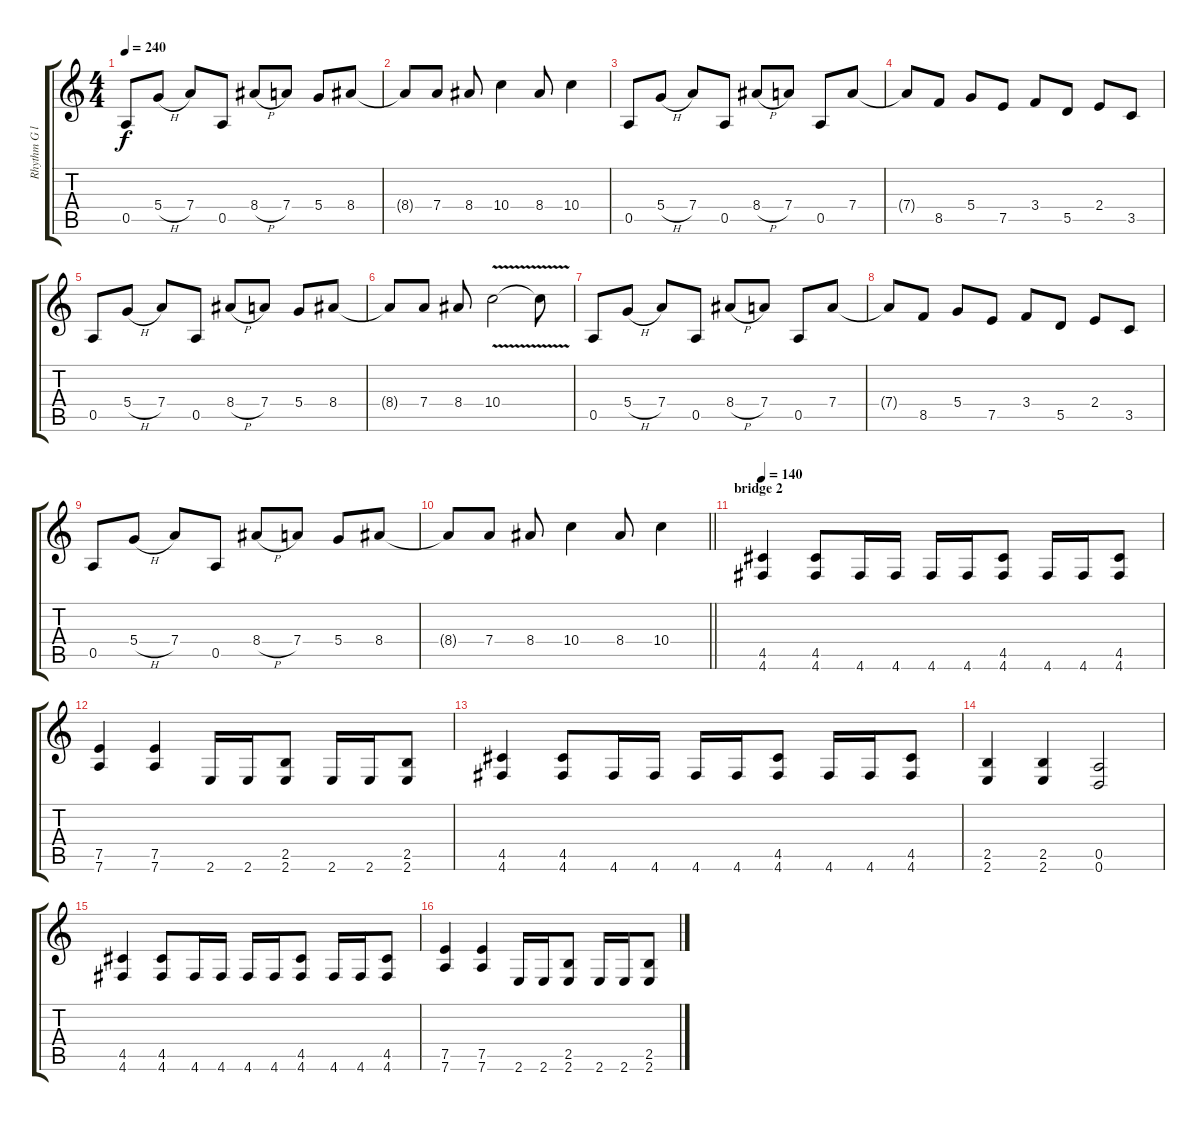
\track ("Rhythm G left" "Rhythm G l") {instrument overdrivenguitar}
\staff {score tabs}
\tuning (E4 B3 G3 D3 A2 D2) {hide}
\ts (4 4)
\tempo 240
\clef g2
\ks c
0.5.8{dy f} 5.4{h}.8 7.4.8 0.5.8 8.4{h}.8 7.4.8 5.4.8 8.4.8 |
8.4{t}.8 7.4.8 8.4.8 10.4.4 8.4.8 10.4.4 |
0.5.8 5.4{h}.8 7.4.8 0.5.8 8.4{h}.8 7.4.8 0.5.8 7.4.8 |
7.4{t}.8 8.5.8 5.4.8 7.5.8 3.4.8 5.5.8 2.4.8 3.5.8 |
0.5.8 5.4{h}.8 7.4.8 0.5.8 8.4{h}.8 7.4.8 5.4.8 8.4.8 |
8.4{t}.8 7.4.8 8.4.8 10.4{v}.2 10.4{t}.8 |
0.5.8 5.4{h}.8 7.4.8 0.5.8 8.4{h}.8 7.4.8 0.5.8 7.4.8 |
7.4{t}.8 8.5.8 5.4.8 7.5.8 3.4.8 5.5.8 2.4.8 3.5.8 |
0.5.8 5.4{h}.8 7.4.8 0.5.8 8.4{h}.8 7.4.8 5.4.8 8.4.8 |
\barLineRight lightlight
8.4{t}.8 7.4.8 8.4.8 10.4.4 8.4.8 10.4.4 |
\section ("" "bridge 2")
\tempo 140
(4.5 4.6).4 (4.5 4.6).8 4.6.16 4.6.16 4.6.16 4.6.16 (4.5 4.6).8 4.6.16 4.6.16 (4.5 4.6).8 |
(7.5 7.6).4 (7.5 7.6).4 2.6.16 2.6.16 (2.5 2.6).8 2.6.16 2.6.16 (2.5 2.6).8 |
(4.5 4.6).4 (4.5 4.6).8 4.6.16 4.6.16 4.6.16 4.6.16 (4.5 4.6).8 4.6.16 4.6.16 (4.5 4.6).8 |
(2.5 2.6).4 (2.5 2.6).4 (0.5 0.6).2 |
(4.5 4.6).4 (4.5 4.6).8 4.6.16 4.6.16 4.6.16 4.6.16 (4.5 4.6).8 4.6.16 4.6.16 (4.5 4.6).8 |
(7.5 7.6).4 (7.5 7.6).4 2.6.16 2.6.16 (2.5 2.6).8 2.6.16 2.6.16 (2.5 2.6).8
